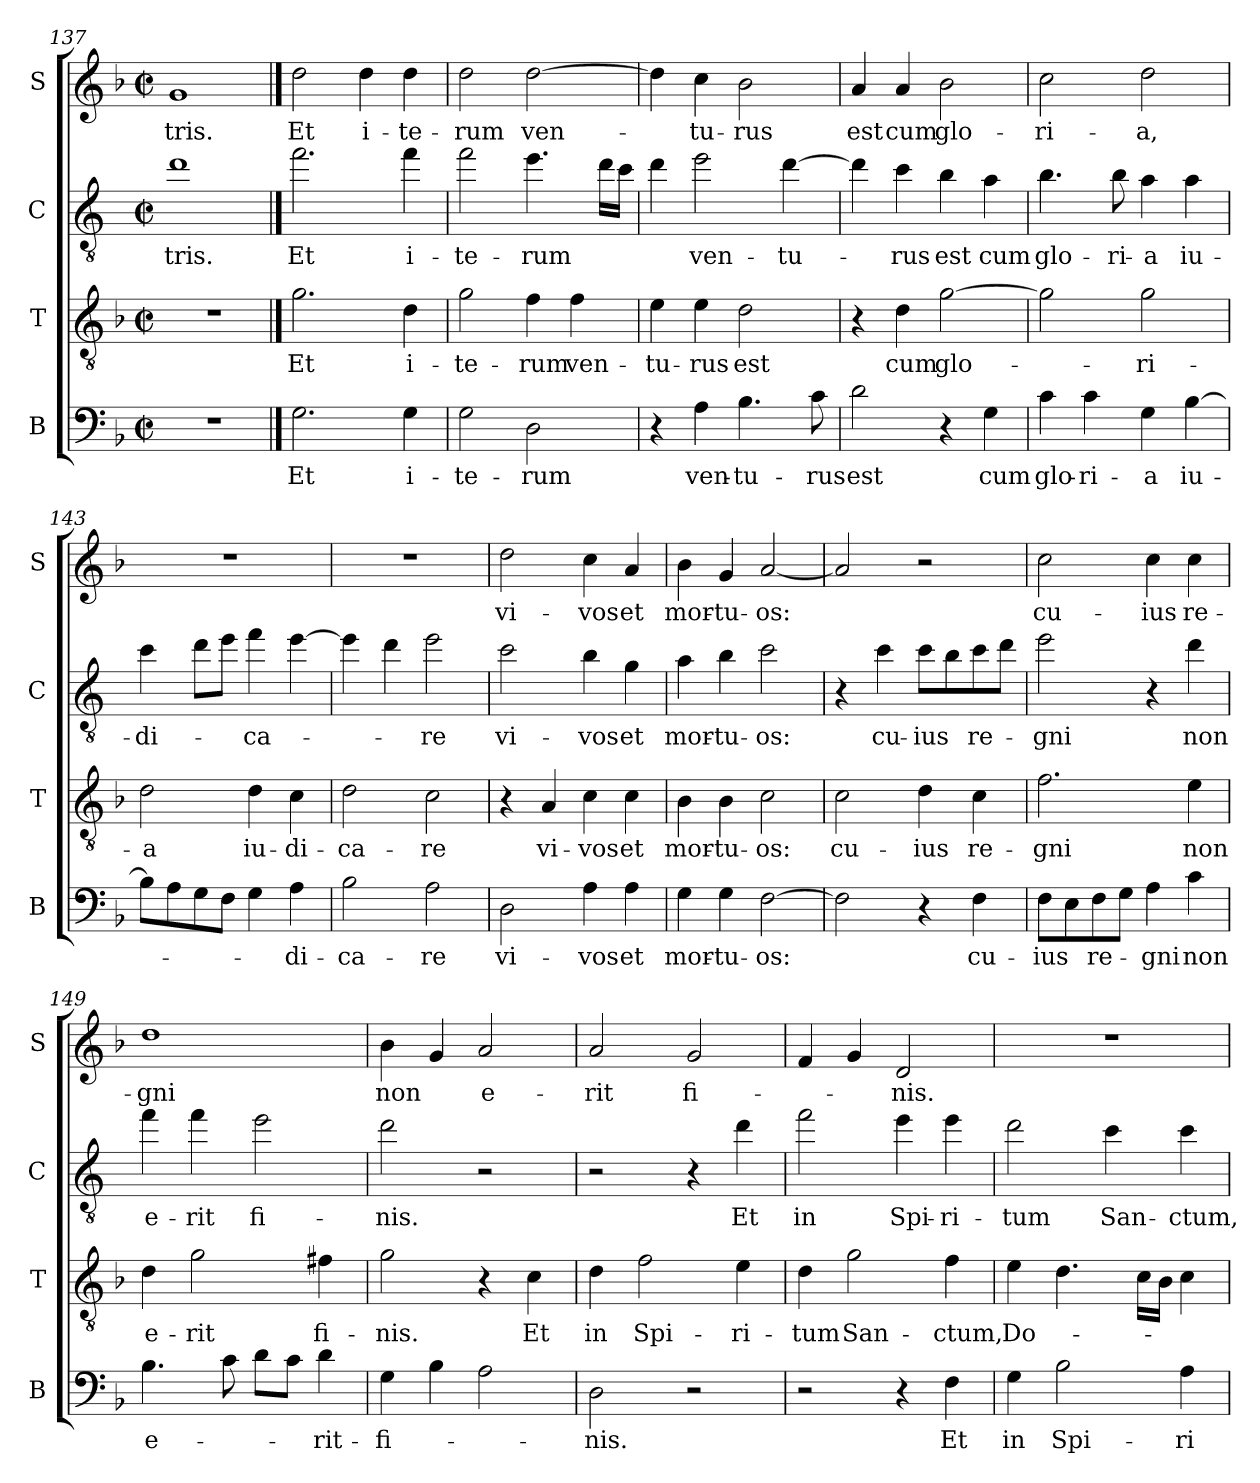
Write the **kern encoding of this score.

**kern	**text	**kern	**text	**kern	**text	**kern	**text
*part4	*part4	*part3	*part3	*part2	*part2	*part1	*part1
*staff4	*staff4	*staff3	*staff3	*staff2	*staff2	*staff1	*staff1
*I"B	*	*I"T	*	*I"C	*	*I"S	*
*I'B	*	*I'T	*	*I'C	*	*I'S	*
*clefF4	*	*clefGv2	*	*clefGv2	*	*clefG2	*
*	*	*	*	*ITrd4c7	*	*	*
*k[b-]	*	*k[b-]	*	*k[b-]	*	*k[b-]	*
*M2/2	*	*M2/2	*	*M2/2	*	*M2/2	*
*met(c|)	*	*met(c|)	*	*met(c|)	*	*met(c|)	*
=137	=137	=137	=137	=137	=137	=137	=137
!	!	!	!	!	!LO:LY:b	!	!LO:LY:b
1r	.	1r	.	1g	-tris.	1g	-tris.
==138	==138	==138	==138	==138	==138	==138	==138
*	*	*	*	*	*	*MM104	*
!	!LO:LY:b	!	!LO:LY:b	!	!LO:LY:b	!	!LO:LY:b
2.G\	Et	2.g\	Et	2.b-\	Et	2dd\	Et
!	!	!	!	!	!	!	!LO:LY:b
.	.	.	.	.	.	4dd\	i-
!	!LO:LY:b	!	!LO:LY:b	!	!LO:LY:b	!	!LO:LY:b
4G\	i-	4d\	i-	4b-\	i-	4dd\	-te-
=139	=139	=139	=139	=139	=139	=139	=139
!	!LO:LY:b	!	!LO:LY:b	!	!LO:LY:b	!	!LO:LY:b
2G\	-te-	2g\	te-	2b-\	-te-	2dd\	-rum
!	!LO:LY:b	!	!LO:LY:b	!	!LO:LY:b	!	!LO:LY:b
2D\	-rum	4f\	-rum	4.a\	-rum	[2dd\	ven-
!	!	!	!LO:LY:b	!	!	!	!
.	.	4f\	ven-	.	.	.	.
.	.	.	.	16g\LL	.	.	.
.	.	.	.	16f\JJ	.	.	.
!!LO:LB:g=z
=140	=140	=140	=140	=140	=140	=140	=140
!	!	!	!LO:LY:b	!	!	!	!
4r	.	4e\	-tu-	4g\	.	4dd\]	.
!	!LO:LY:b	!	!LO:LY:b	!	!LO:LY:b	!	!LO:LY:b
4A\	ven-	4e\	-rus	2a\	ven-	4cc\	-tu-
!	!LO:LY:b	!	!LO:LY:b	!	!	!	!LO:LY:b
4.B-\	-tu-	2d\	est	.	.	2b-\	-rus
!	!	!	!	!	!LO:LY:b	!	!
.	.	.	.	[4g\	-tu-	.	.
!	!LO:LY:b	!	!	!	!	!	!
8c\	-rus	.	.	.	.	.	.
=141	=141	=141	=141	=141	=141	=141	=141
!	!LO:LY:b	!	!	!	!	!	!LO:LY:b
2d\	est	4r	.	4g\]	.	4a/	est
!	!	!	!LO:LY:b	!	!LO:LY:b	!	!LO:LY:b
.	.	4d\	cum	4f\	-rus	4a/	cum
!	!	!	!LO:LY:b	!	!LO:LY:b	!	!LO:LY:b
4r	.	[2g\	glo-	4e\	est	2b-\	glo-
!	!LO:LY:b	!	!	!	!LO:LY:b	!	!
4G\	cum	.	.	4d\	cum	.	.
=142	=142	=142	=142	=142	=142	=142	=142
!	!LO:LY:b	!	!	!	!LO:LY:b	!	!LO:LY:b
4c\	glo-	2g\]	.	4.e\	glo-	2cc\	-ri-
!	!LO:LY:b	!	!	!	!	!	!
4c\	-ri-	.	.	.	.	.	.
!	!	!	!	!	!LO:LY:b	!	!
.	.	.	.	8e\	-ri-	.	.
!	!LO:LY:b	!	!LO:LY:b	!	!LO:LY:b	!	!LO:LY:b
4G\	-a	2g\	-ri-	4d\	-a	2dd\	-a,
!	!LO:LY:b	!	!	!	!LO:LY:b	!	!
[4B-\	iu-	.	.	4d\	iu-	.	.
=143	=143	=143	=143	=143	=143	=143	=143
!	!	!	!LO:LY:b	!	!LO:LY:b	!	!
8B-\L]	.	2d\	-a	4f\	-di-	1r	.
8A\	.	.	.	.	.	.	.
8G\	.	.	.	8g\L	.	.	.
8F\J	.	.	.	8a\J	.	.	.
!	!	!	!LO:LY:b	!	!LO:LY:b	!	!
4G\	.	4d\	iu-	4b-\	-ca-	.	.
!	!LO:LY:b	!	!LO:LY:b	!	!	!	!
4A\	-di-	4c\	-di-	[4a\	.	.	.
=144	=144	=144	=144	=144	=144	=144	=144
!	!LO:LY:b	!	!LO:LY:b	!	!	!	!
2B-\	-ca-	2d\	-ca-	4a\]	.	1r	.
.	.	.	.	4g\	.	.	.
!	!LO:LY:b	!	!LO:LY:b	!	!LO:LY:b	!	!
2A\	-re	2c\	-re	2a\	-re	.	.
!!LO:LB:g=z
=145	=145	=145	=145	=145	=145	=145	=145
!	!LO:LY:b	!	!	!	!LO:LY:b	!	!LO:LY:b
2D\	vi-	4r	.	2f\	vi-	2dd\	vi-
!	!	!	!LO:LY:b	!	!	!	!
.	.	4A/	vi-	.	.	.	.
!	!LO:LY:b	!	!LO:LY:b	!	!LO:LY:b	!	!LO:LY:b
4A\	-vos	4c\	-vos	4e\	-vos	4cc\	-vos
!	!LO:LY:b	!	!LO:LY:b	!	!LO:LY:b	!	!LO:LY:b
4A\	et	4c\	et	4c\	et	4a/	et
=146	=146	=146	=146	=146	=146	=146	=146
!	!LO:LY:b	!	!LO:LY:b	!	!LO:LY:b	!	!LO:LY:b
4G\	mor-	4B-\	mor-	4d\	mor-	4b-\	mor-
!	!LO:LY:b	!	!LO:LY:b	!	!LO:LY:b	!	!LO:LY:b
4G\	-tu-	4B-\	-tu-	4e\	-tu-	4g/	-tu-
!	!LO:LY:b	!	!LO:LY:b	!	!LO:LY:b	!	!LO:LY:b
[2F\	-os:	2c\	-os:	2f\	-os:	[2a/	-os:
=147	=147	=147	=147	=147	=147	=147	=147
!	!	!	!LO:LY:b	!	!	!	!
2F\]	.	2c\	cu-	4r	.	2a/]	.
!	!	!	!	!	!LO:LY:b	!	!
.	.	.	.	4f\	cu-	.	.
!	!	!	!LO:LY:b	!	!LO:LY:b	!	!
4r	.	4d\	-ius	8f\L	-ius	2r	.
.	.	.	.	8e\	.	.	.
!	!LO:LY:b	!	!LO:LY:b	!	!LO:LY:b	!	!
4F\	cu-	4c\	re-	8f\	re-	.	.
.	.	.	.	8g\J	.	.	.
=148	=148	=148	=148	=148	=148	=148	=148
!	!LO:LY:b	!	!LO:LY:b	!	!LO:LY:b	!	!LO:LY:b
8F\L	-ius	2.f\	-gni	2a\	-gni	2cc\	cu-
8E\	.	.	.	.	.	.	.
!	!LO:LY:b	!	!	!	!	!	!
8F\	re-	.	.	.	.	.	.
8G\J	.	.	.	.	.	.	.
!	!LO:LY:b	!	!	!	!	!	!LO:LY:b
4A\	-gni	.	.	4r	.	4cc\	-ius
!	!LO:LY:b	!	!LO:LY:b	!	!LO:LY:b	!	!LO:LY:b
4c\	non	4e\	non	4g\	non	4cc\	re-
=149	=149	=149	=149	=149	=149	=149	=149
!	!LO:LY:b	!	!LO:LY:b	!	!LO:LY:b	!	!LO:LY:b
4.B-\	e-	4d\	e-	4b-\	e-	1dd	-gni
!	!	!	!LO:LY:b	!	!LO:LY:b	!	!
.	.	2g\	-rit	4b-\	-rit	.	.
8c\	.	.	.	.	.	.	.
!	!	!	!	!	!LO:LY:b	!	!
8d\L	.	.	.	2a\	fi-	.	.
8c\J	.	.	.	.	.	.	.
!	!LO:LY:b	!	!LO:LY:b	!	!	!	!
4d\	-rit-	4f#X\	fi-	.	.	.	.
!!LO:PB:g=z
=150	=150	=150	=150	=150	=150	=150	=150
!	!LO:LY:b	!	!LO:LY:b	!	!LO:LY:b	!	!LO:LY:b
4G\	-fi-	2g\	-nis.	2g\	-nis.	4b-\	non
4B-\	.	.	.	.	.	4g/	.
!	!	!	!	!	!	!	!LO:LY:b
2A\	.	4r	.	2r	.	2a/	e-
!	!	!	!LO:LY:b	!	!	!	!
.	.	4c\	Et	.	.	.	.
=151	=151	=151	=151	=151	=151	=151	=151
!	!LO:LY:b	!	!LO:LY:b	!	!	!	!LO:LY:b
2D\	-nis.	4d\	in	2r	.	2a/	-rit
!	!	!	!LO:LY:b	!	!	!	!
.	.	2f\	Spi-	.	.	.	.
!	!	!	!	!	!	!	!LO:LY:b
2r	.	.	.	4r	.	2g/	fi-
!	!	!	!LO:LY:b	!	!LO:LY:b	!	!
.	.	4e\	-ri-	4g\	Et	.	.
=152	=152	=152	=152	=152	=152	=152	=152
!	!	!	!LO:LY:b	!	!LO:LY:b	!	!
2r	.	4d\	-tum	2b-\	in	4f/	.
!	!	!	!LO:LY:b	!	!	!	!
.	.	2g\	San-	.	.	4g/	.
!	!	!	!	!	!LO:LY:b	!	!LO:LY:b
4r	.	.	.	4a\	Spi-	2d/	-nis.
!	!LO:LY:b	!	!LO:LY:b	!	!LO:LY:b	!	!
4F\	Et	4f\	-ctum,	4a\	-ri-	.	.
=153	=153	=153	=153	=153	=153	=153	=153
!	!LO:LY:b	!	!LO:LY:b	!	!LO:LY:b	!	!
4G\	in	4e\	Do-	2g\	-tum	1r	.
!	!LO:LY:b	!	!	!	!	!	!
2B-\	Spi-	4.d\	.	.	.	.	.
!	!	!	!	!	!LO:LY:b	!	!
.	.	.	.	4f\	San-	.	.
.	.	16c\LL	.	.	.	.	.
.	.	16B-\JJ	.	.	.	.	.
!	!LO:LY:b	!	!	!	!LO:LY:b	!	!
4A\	-ri-	4c\	.	4f\	-ctum,	.	.
=	=	=	=	=	=	=	=
*-	*-	*-	*-	*-	*-	*-	*-
